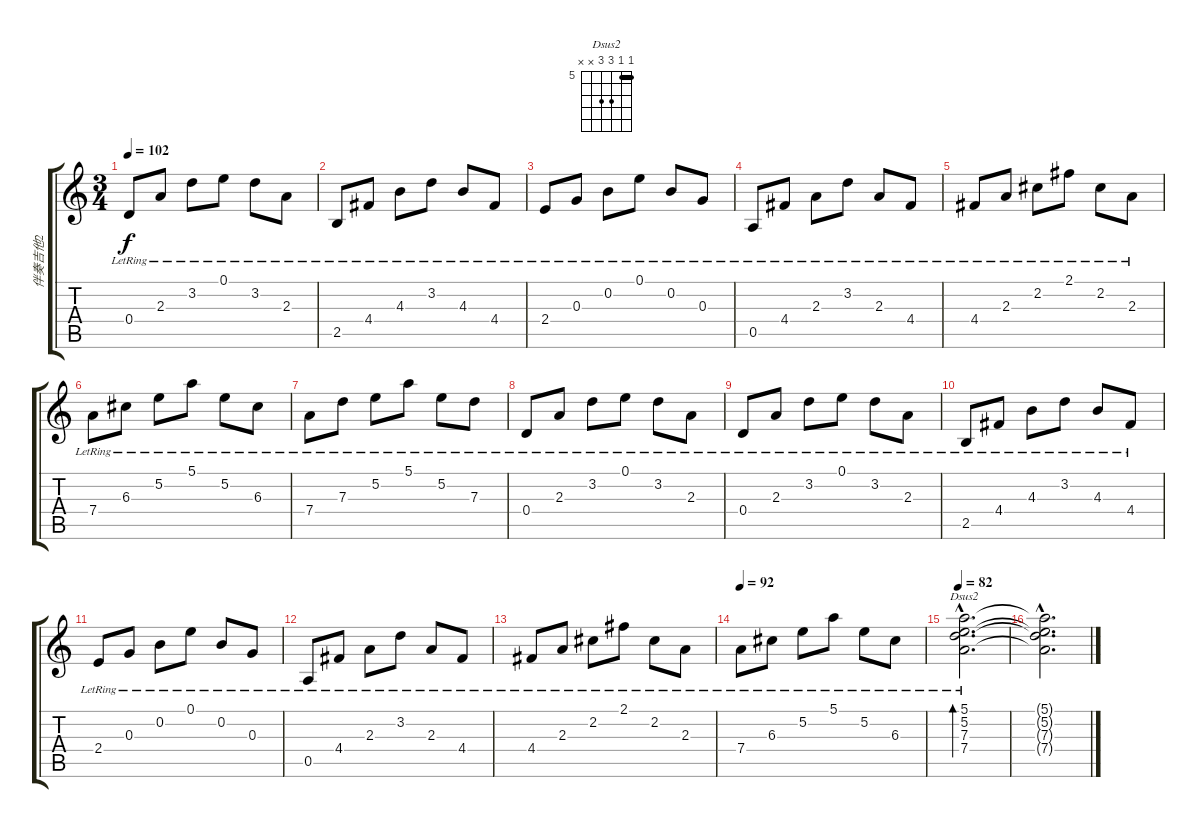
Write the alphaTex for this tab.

\track ("伴奏吉他2" "伴奏吉他2") {instrument acousticguitarnylon}
\staff {score tabs}
\tuning (E4 B3 G3 D3 A2 E2) {hide}
\chord ("Dsus2" 5 5 7 7 x x) {firstfret 5 barre 5}
\ts (3 4)
\tempo 102
\clef g2
\ks c
0.4{lr}.8{dy f} 2.3{lr}.8 3.2{lr}.8 0.1{lr}.8 3.2{lr}.8 2.3{lr}.8 |
2.5{lr}.8 4.4{lr}.8 4.3{lr}.8 3.2{lr}.8 4.3{lr}.8 4.4{lr}.8 |
2.4{lr}.8 0.3{lr}.8 0.2{lr}.8 0.1{lr}.8 0.2{lr}.8 0.3{lr}.8 |
0.5{lr}.8 4.4{lr}.8 2.3{lr}.8 3.2{lr}.8 2.3{lr}.8 4.4{lr}.8 |
4.4{lr}.8 2.3{lr}.8 2.2{lr}.8 2.1{lr}.8 2.2{lr}.8 2.3{lr}.8 |
7.4{lr}.8 6.3{lr}.8 5.2{lr}.8 5.1{lr}.8 5.2{lr}.8 6.3{lr}.8 |
7.4{lr}.8 7.3{lr}.8 5.2{lr}.8 5.1{lr}.8 5.2{lr}.8 7.3{lr}.8 |
0.4{lr}.8 2.3{lr}.8 3.2{lr}.8 0.1{lr}.8 3.2{lr}.8 2.3{lr}.8 |
0.4{lr}.8 2.3{lr}.8 3.2{lr}.8 0.1{lr}.8 3.2{lr}.8 2.3{lr}.8 |
2.5{lr}.8 4.4{lr}.8 4.3{lr}.8 3.2{lr}.8 4.3{lr}.8 4.4{lr}.8 |
2.4{lr}.8 0.3{lr}.8 0.2{lr}.8 0.1{lr}.8 0.2{lr}.8 0.3{lr}.8 |
0.5{lr}.8 4.4{lr}.8 2.3{lr}.8 3.2{lr}.8 2.3{lr}.8 4.4{lr}.8 |
4.4{lr}.8 2.3{lr}.8 2.2{lr}.8 2.1{lr}.8 2.2{lr}.8 2.3{lr}.8 |
\tempo 92
7.4{lr}.8 6.3{lr}.8 5.2{lr}.8 5.1{lr}.8 5.2{lr}.8 6.3{lr}.8 |
\tempo 82
(5.1{hac lr} 5.2{hac lr} 7.3{hac lr} 7.4{hac lr}).2{d bd 480 ch "Dsus2"} |
(5.1{hac t} 5.2{hac t} 7.3{hac t} 7.4{hac t}).2{d}
